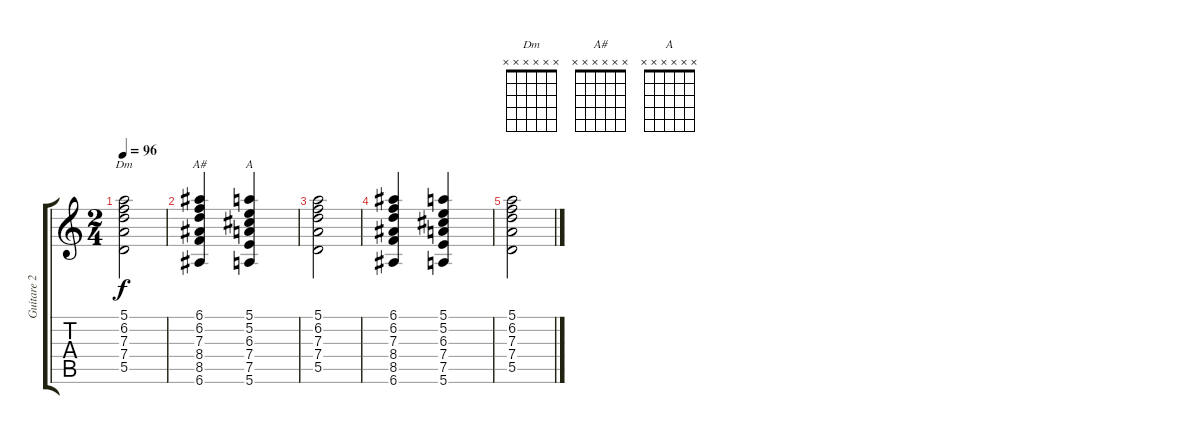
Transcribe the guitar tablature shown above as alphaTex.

\track ("Guitare 2" "Guitare 2") {instrument acousticguitarsteel}
\staff {score tabs}
\tuning (E4 B3 G3 D3 A2 E2) {hide}
\chord ("Dm" x x x x x x) {firstfret 0}
\chord ("A#" x x x x x x) {firstfret 0}
\chord ("A" x x x x x x) {firstfret 0}
\ts (2 4)
\tempo 96
\clef g2
\ks c
(5.1 6.2 7.3 7.4 5.5).2{ch "Dm" dy f} |
(6.1 6.2 7.3 8.4 8.5 6.6).4{ch "A#"} (5.1 5.2 6.3 7.4 7.5 5.6).4{ch "A"} |
(5.1 6.2 7.3 7.4 5.5).2 |
(6.1 6.2 7.3 8.4 8.5 6.6).4 (5.1 5.2 6.3 7.4 7.5 5.6).4 |
(5.1 6.2 7.3 7.4 5.5).2
